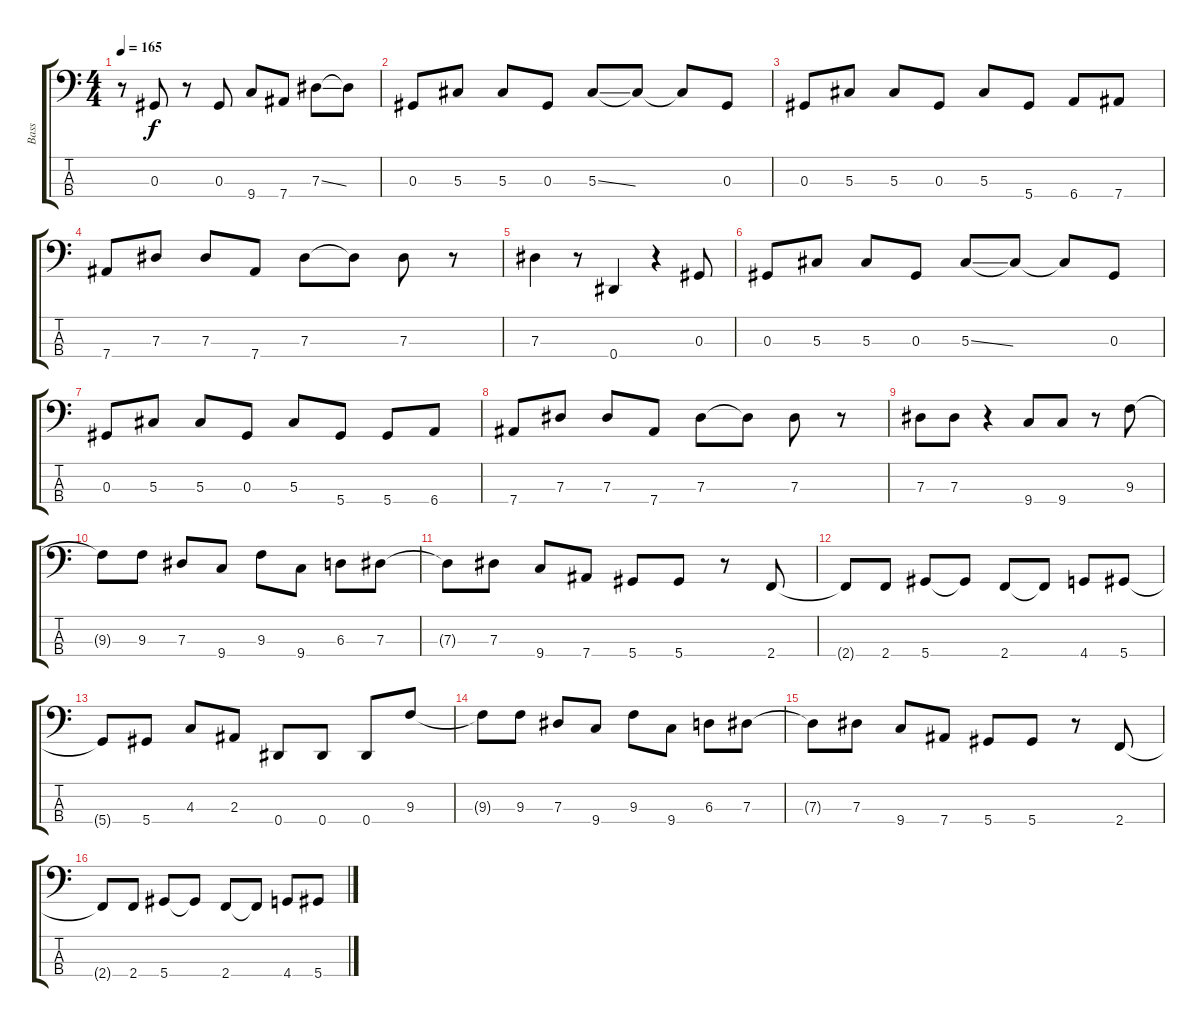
\track ("Bass" "Bass") {instrument electricbasspick}
\staff {score tabs}
\tuning (Gb2 Db2 Ab1 Eb1) {hide}
\ts (4 4)
\tempo 165
\clef f4
\ks c
r.8{dy f} 0.3.8 r.8 0.3.8 9.4.8 7.4.8 7.3{ss}.8 7.3{t}.8 |
0.3.8 5.3.8 5.3.8 0.3.8 5.3{ss}.8 5.3{t}.8 5.3{t}.8 0.3.8 |
0.3.8 5.3.8 5.3.8 0.3.8 5.3.8 5.4.8 6.4.8 7.4.8 |
7.4.8 7.3.8 7.3.8 7.4.8 7.3.8 7.3{t}.8 7.3.8 r.8 |
7.3.4 r.8 0.4.4 r.4 0.3.8 |
0.3.8 5.3.8 5.3.8 0.3.8 5.3{ss}.8 5.3{t}.8 5.3{t}.8 0.3.8 |
0.3.8 5.3.8 5.3.8 0.3.8 5.3.8 5.4.8 5.4.8 6.4.8 |
7.4.8 7.3.8 7.3.8 7.4.8 7.3.8 7.3{t}.8 7.3.8 r.8 |
7.3.8 7.3.8 r.4 9.4.8 9.4.8 r.8 9.3.8 |
9.3{t}.8 9.3.8 7.3.8 9.4.8 9.3.8 9.4.8 6.3.8 7.3.8 |
7.3{t}.8 7.3.8 9.4.8 7.4.8 5.4.8 5.4.8 r.8 2.4.8 |
2.4{t}.8 2.4.8 5.4.8 5.4{t}.8 2.4.8 2.4{t}.8 4.4.8 5.4.8 |
5.4{t}.8 5.4.8 4.3.8 2.3.8 0.4.8 0.4.8 0.4.8 9.3.8 |
9.3{t}.8 9.3.8 7.3.8 9.4.8 9.3.8 9.4.8 6.3.8 7.3.8 |
7.3{t}.8 7.3.8 9.4.8 7.4.8 5.4.8 5.4.8 r.8 2.4.8 |
2.4{t}.8 2.4.8 5.4.8 5.4{t}.8 2.4.8 2.4{t}.8 4.4.8 5.4.8
